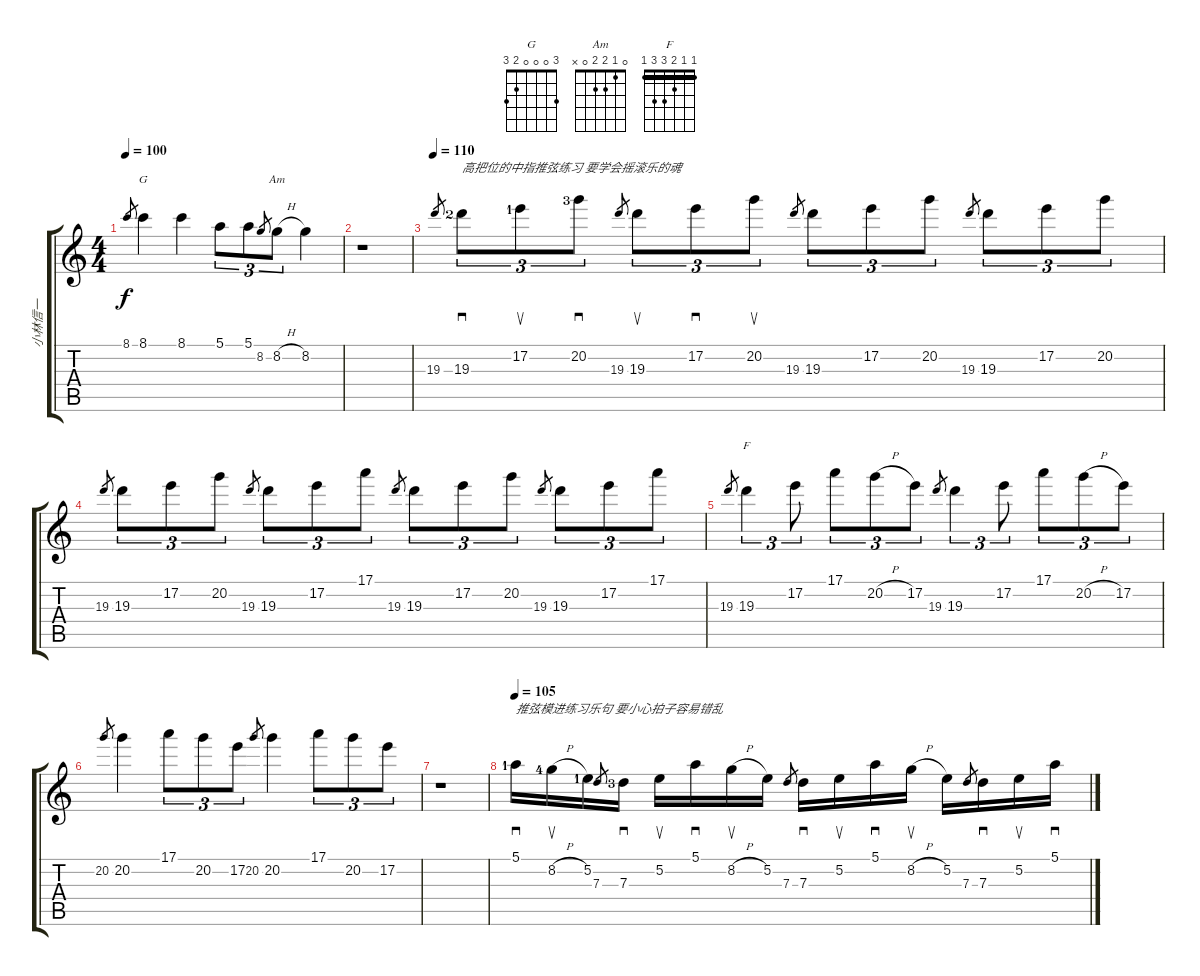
\track ("小林信一" "小林信一") {instrument overdrivenguitar}
\staff {score tabs}
\tuning (E4 B3 G3 D3 A2 E2) {hide}
\chord ("G" 3 0 0 0 2 3)
\chord ("Am" 0 1 2 2 0 x)
\chord ("F" 1 1 2 3 3 1) {barre 1}
\ts (4 4)
\tempo 100
\clef g2
\ks c
8.1.8{gr dy f} 8.1.4{ch "G"} 8.1.4 5.1.8{tu (3 2)} 5.1.8{tu (3 2)} 8.2.8{gr} 8.2{h}.8{tu (3 2) ch "Am"} 8.2.4 |
r.1 |
\tempo 110
19.3.8{gr} 19.3{lf 3}.8{sd tu (3 2) txt "高把位的中指推弦练习 要学会摇滚乐的魂"} 17.2{lf 2}.8{su tu (3 2)} 20.2{lf 4}.8{sd tu (3 2)} 19.3.8{gr} 19.3.8{su tu (3 2)} 17.2.8{sd tu (3 2)} 20.2.8{su tu (3 2)} 19.3.8{gr} 19.3.8{tu (3 2)} 17.2.8{tu (3 2)} 20.2.8{tu (3 2)} 19.3.8{gr} 19.3.8{tu (3 2)} 17.2.8{tu (3 2)} 20.2.8{tu (3 2)} |
19.3.8{gr} 19.3.8{tu (3 2)} 17.2.8{tu (3 2)} 20.2.8{tu (3 2)} 19.3.8{gr} 19.3.8{tu (3 2)} 17.2.8{tu (3 2)} 17.1.8{tu (3 2)} 19.3.8{gr} 19.3.8{tu (3 2)} 17.2.8{tu (3 2)} 20.2.8{tu (3 2)} 19.3.8{gr} 19.3.8{tu (3 2)} 17.2.8{tu (3 2)} 17.1.8{tu (3 2)} |
19.3.8{gr} 19.3.4{tu (3 2) ch "F"} 17.2.8{tu (3 2)} 17.1.8{tu (3 2)} 20.2{h}.8{tu (3 2)} 17.2.8{tu (3 2)} 19.3.8{gr} 19.3.4{tu (3 2)} 17.2.8{tu (3 2)} 17.1.8{tu (3 2)} 20.2{h}.8{tu (3 2)} 17.2.8{tu (3 2)} |
20.2.8{gr} 20.2.4 17.1.8{tu (3 2)} 20.2.8{tu (3 2)} 17.2.8{tu (3 2)} 20.2.8{gr} 20.2.4 17.1.8{tu (3 2)} 20.2.8{tu (3 2)} 17.2.8{tu (3 2)} |
r.1 |
\tempo 105
5.1{lf 2}.16{sd txt "推弦模进练习乐句 要小心拍子容易错乱"} 8.2{h lf 5}.16{su} 5.2{lf 2}.16 7.3.8{gr} 7.3{lf 4}.16{sd} 5.2.16{su} 5.1.16{sd} 8.2{h}.16{su} 5.2.16 7.3.8{gr} 7.3.16{sd} 5.2.16{su} 5.1.16{sd} 8.2{h}.16{su} 5.2.16 7.3.8{gr} 7.3.16{sd} 5.2.16{su} 5.1.16{sd}
